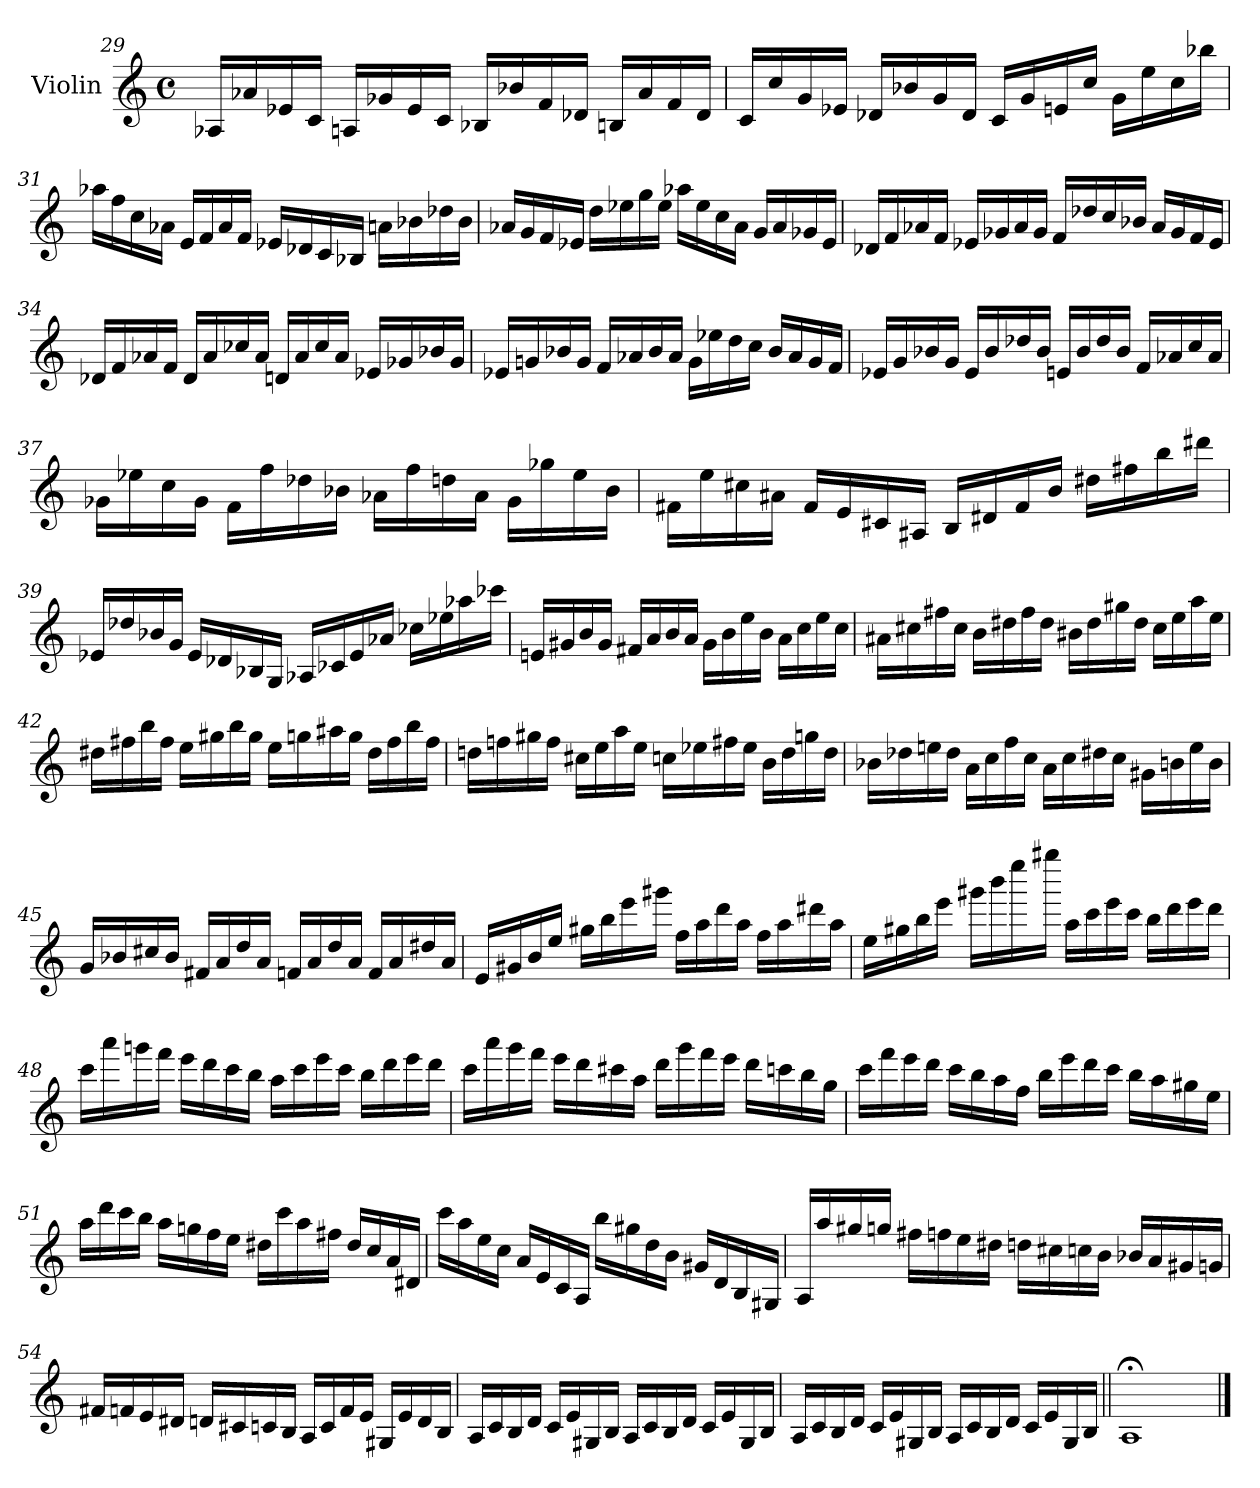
**kern
*part1
*staff1
*I"Violin
*I'Vln.
!!LO:LB:g=z
*clefG2
*k[]
*M4/4
*met(c)
=29
16A-X/LL
16a-X/
16e-X/
16c/JJ
16An/LL
16g-X/
16e-/
16c/JJ
16B-X/LL
16b-X/
16f/
16d-X/JJ
16Bn/LL
16a-/
16f/
16d-/JJ
!!LO:LB:g=z
=30
16c/LL
16cc/
16g/
16e-X/JJ
16d-X/LL
16b-X/
16g/
16d-/JJ
16c/LL
16g/
16en/
16cc/JJ
16g\LL
16ee\
16cc\
16bb-X\JJ
=31
16aa-X\LL
16ff\
16cc\
16a-X\JJ
16e/LL
16f/
16a-/
16f/JJ
16e-X/LL
16d-X/
16c/
16B-X/JJ
16an\LL
16b-X\
16dd-X\
16b-\JJ
!!LO:LB:g=z
=32
16a-X/LL
16g/
16f/
16e-X/JJ
16dd\LL
16ee-X\
16gg\
16ee-\JJ
16aa-X\LL
16ee-\
16cc\
16a-\JJ
16g/LL
16a-/
16g-X/
16e-/JJ
!!LO:LB:g=z
=33
16d-X/LL
16f/
16a-X/
16f/JJ
16e-X/LL
16g-X/
16a-/
16g-/JJ
16f/LL
16dd-X/
16cc/
16b-X/JJ
16a-/LL
16g-/
16f/
16e-/JJ
=34
16d-X/LL
16f/
16a-X/
16f/JJ
16d-/LL
16a-/
16cc-X/
16a-/JJ
16dn/LL
16a-/
16cc-/
16a-/JJ
16e-X/LL
16g-X/
16b-X/
16g-/JJ
!!LO:LB:g=z
=35
16e-X/LL
16gn/
16b-X/
16g/JJ
16f/LL
16a-X/
16b-/
16a-/JJ
16g\LL
16ee-X\
16dd\
16cc\JJ
16b-/LL
16a-/
16g/
16f/JJ
!!LO:LB:g=z
=36
16e-X/LL
16g/
16b-X/
16g/JJ
16e-/LL
16b-/
16dd-X/
16b-/JJ
16en/LL
16b-/
16dd-/
16b-/JJ
16f/LL
16a-X/
16cc/
16a-/JJ
=37
16g-X\LL
16ee-X\
16cc\
16g-\JJ
16f\LL
16ff\
16dd-X\
16b-X\JJ
16a-X\LL
16ff\
16ddn\
16a-\JJ
16g-\LL
16gg-X\
16ee-\
16b-\JJ
!!LO:LB:g=z
=38
16f#X\LL
16ee\
16cc#X\
16a#X\JJ
16f#/LL
16e/
16c#X/
16A#X/JJ
16B/LL
16d#X/
16f#/
16b/JJ
16dd#X\LL
16ff#X\
16bb\
16ddd#X\JJ
!!LO:LB:g=z
=39
16e-X/LL
16dd-X/
16b-X/
16g/JJ
16e-/LL
16d-X/
16B-X/
16G/JJ
16A-X/LL
16c-X/
16e-/
16a-X/JJ
16cc-X\LL
16ee-X\
16aa-X\
16ccc-X\JJ
=40
16en/LL
16g#X/
16b/
16g#/JJ
16f#X/LL
16a/
16b/
16a/JJ
16g#\LL
16b\
16ee\
16b\JJ
16a\LL
16cc\
16ee\
16cc\JJ
!!LO:LB:g=z
=41
16a#X\LL
16cc#X\
16ff#X\
16cc#\JJ
16b\LL
16dd#X\
16ff#\
16dd#\JJ
16b#X\LL
16dd#\
16gg#X\
16dd#\JJ
16cc#\LL
16ee\
16aa\
16ee\JJ
!!LO:LB:g=z
=42
16dd#X\LL
16ff#X\
16bb\
16ff#\JJ
16ee\LL
16gg#X\
16bb\
16gg#\JJ
16ee\LL
16ggn\
16aa#X\
16gg\JJ
16dd#\LL
16ff#\
16bb\
16ff#\JJ
=43
16ddn\LL
16ffn\
16gg#X\
16ff\JJ
16cc#X\LL
16ee\
16aa\
16ee\JJ
16ccn\LL
16ee-X\
16ff#X\
16ee-\JJ
16b\LL
16dd\
16ggn\
16dd\JJ
!!LO:PB:g=z
=44
16b-X\LL
16dd-X\
16een\
16dd-\JJ
16a\LL
16cc\
16ff\
16cc\JJ
16a\LL
16cc\
16dd#X\
16cc\JJ
16g#X\LL
16bn\
16ee\
16b\JJ
!!LO:LB:g=z
=45
16g/LL
16b-X/
16cc#X/
16b-/JJ
16f#X/LL
16a/
16dd/
16a/JJ
16fn/LL
16a/
16dd/
16a/JJ
16f/LL
16a/
16dd#X/
16a/JJ
=46
16e/LL
16g#X/
16b/
16ee/JJ
16gg#X\LL
16bb\
16eee\
16ggg#X\JJ
16ff\LL
16aa\
16ddd\
16aa\JJ
16ff\LL
16aa\
16ddd#X\
16aa\JJ
!!LO:LB:g=z
=47
16ee\LL
16gg#X\
16bb\
16eee\JJ
16ggg#X\LL
16bbb\
16eeee\
16gggg#X\JJ
16aa\LL
16ccc\
16eee\
16ccc\JJ
16bb\LL
16ddd\
16eee\
16ddd\JJ
!!LO:LB:g=z
=48
16ccc\LL
16aaa\
16gggn\
16fff\JJ
16eee\LL
16ddd\
16ccc\
16bb\JJ
16aa\LL
16ccc\
16eee\
16ccc\JJ
16bb\LL
16ddd\
16eee\
16ddd\JJ
=49
16ccc\LL
16aaa\
16ggg\
16fff\JJ
16eee\LL
16ddd\
16ccc#X\
16aa\JJ
16ddd\LL
16ggg\
16fff\
16eee\JJ
16ddd\LL
16cccn\
16bb\
16gg\JJ
!!LO:LB:g=z
=50
16ccc\LL
16fff\
16eee\
16ddd\JJ
16ccc\LL
16bb\
16aa\
16ff\JJ
16bb\LL
16eee\
16ddd\
16ccc\JJ
16bb\LL
16aa\
16gg#X\
16ee\JJ
!!LO:LB:g=z
=51
16aa\LL
16ddd\
16ccc\
16bb\JJ
16aa\LL
16ggn\
16ff\
16ee\JJ
16dd#X\LL
16ccc\
16aa\
16ff#X\JJ
16dd#/LL
16cc/
16a/
16d#X/JJ
=52
16ccc\LL
16aa\
16ee\
16cc\JJ
16a/LL
16e/
16c/
16A/JJ
16bb\LL
16gg#X\
16dd\
16b\JJ
16g#X/LL
16d/
16B/
16G#X/JJ
!!LO:LB:g=z
=53
16A/LL
16aa/
16gg#X/
16ggn/JJ
16ff#X\LL
16ffn\
16ee\
16dd#X\JJ
16ddn\LL
16cc#X\
16ccn\
16b\JJ
16b-X/LL
16a/
16g#X/
16gn/JJ
!!LO:LB:g=z
=54
16f#X/LL
16fn/
16e/
16d#X/JJ
16dn/LL
16c#X/
16cn/
16B/JJ
16A/LL
16c/
16f/
16e/JJ
16G#X/LL
16e/
16d/
16B/JJ
=55
16A/LL
16c/
16B/
16d/JJ
16c/LL
16e/
16G#X/
16B/JJ
16A/LL
16c/
16B/
16d/JJ
16c/LL
16e/
16G#/
16B/JJ
!!LO:LB:g=z
=56
16A/LL
16c/
16B/
16d/JJ
16c/LL
16e/
16G#X/
16B/JJ
16A/LL
16c/
16B/
16d/JJ
16c/LL
16e/
16G#/
16B/JJ
!!LO:LB:g=z
=56X2||
1A;<
==
*-
